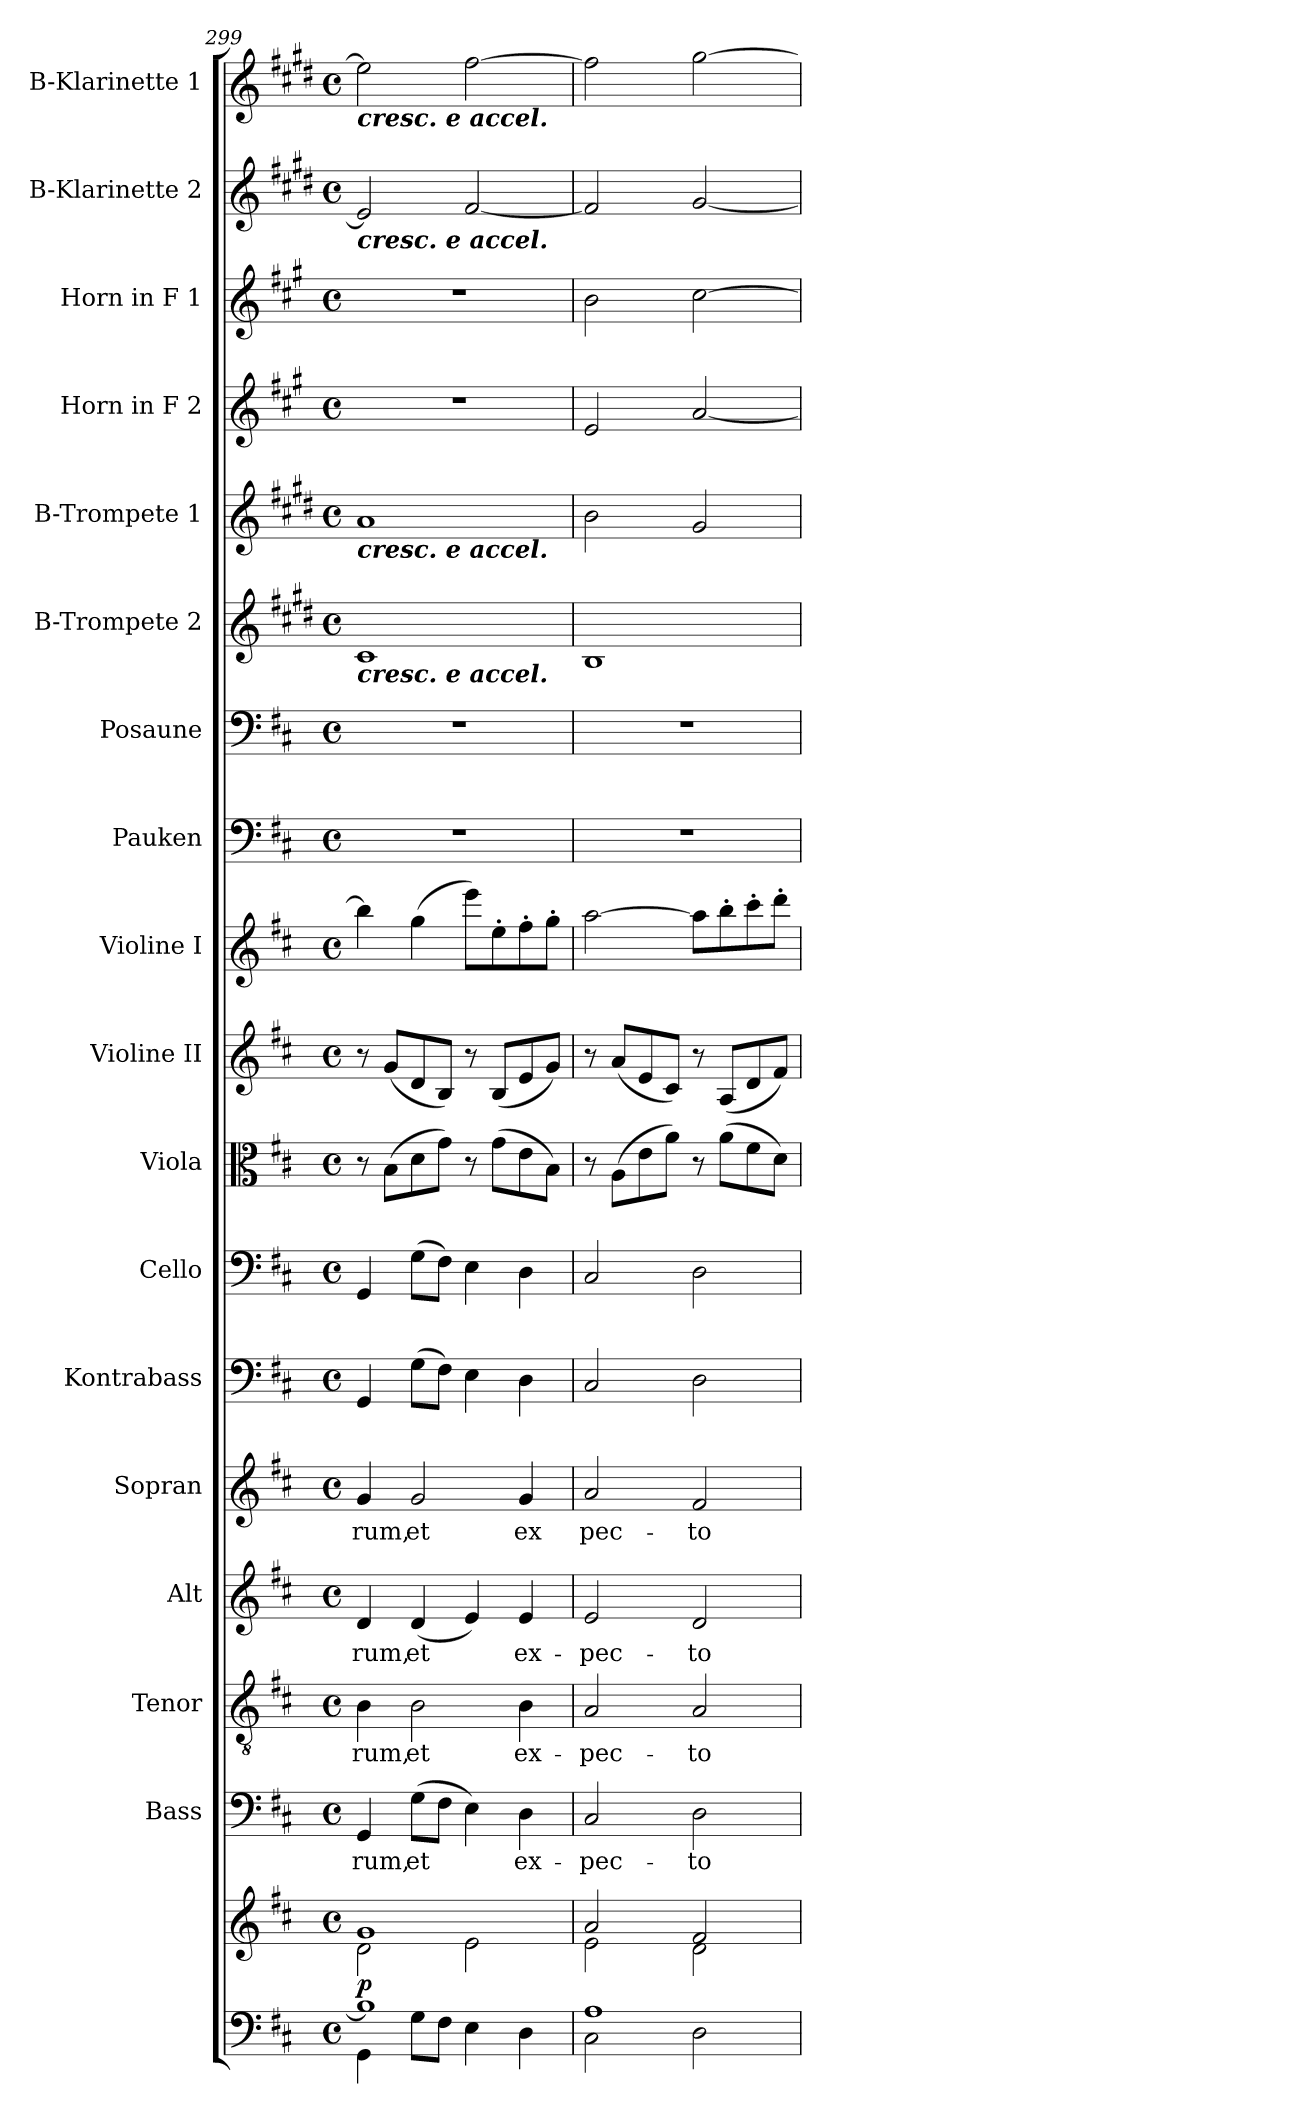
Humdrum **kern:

**kern	**kern	**dynam	**kern	**text	**kern	**text	**kern	**text	**kern	**text	**kern	**kern	**kern	**kern	**kern	**kern	**kern	**kern	**kern	**kern	**kern	**kern	**kern
*part18	*part18	*part18	*part17	*part17	*part16	*part16	*part15	*part15	*part14	*part14	*part13	*part12	*part11	*part10	*part9	*part8	*part7	*part6	*part5	*part4	*part3	*part2	*part1
*staff19	*staff18	*staff18/19	*staff17	*staff17	*staff16	*staff16	*staff15	*staff15	*staff14	*staff14	*staff13	*staff12	*staff11	*staff10	*staff9	*staff8	*staff7	*staff6	*staff5	*staff4	*staff3	*staff2	*staff1
*	*	*	*I"Bass	*	*I"Tenor	*	*I"Alt	*	*I"Sopran	*	*I"Kontrabass	*I"Cello	*I"Viola	*I"Violine II	*I"Violine I	*I"Pauken	*I"Posaune	*I"B-Trompete 2	*I"B-Trompete 1	*I"Horn in F 2	*I"Horn in F 1	*I"B-Klarinette 2	*I"B-Klarinette 1
*	*	*	*I'B.	*	*I'T.	*	*I'A.	*	*I'S.	*	*I'Kb.	*	*I'Vla.	*I'Vl. II	*I'Vl. I	*I'Pk.	*I'Pos.	*I'B Trp. 2	*I'B Trp. 1	*	*	*I'B Kl. 2	*I'B Kl. 1
*clefF4	*clefG2	*	*clefF4	*	*clefGv2	*	*clefG2	*	*clefG2	*	*clefF4	*clefF4	*clefC3	*clefG2	*clefG2	*clefF4	*clefF4	*clefG2	*clefG2	*clefG2	*clefG2	*clefG2	*clefG2
*	*	*	*	*	*	*	*	*	*	*	*ITrd7c12	*	*	*	*	*	*	*ITrd1c2	*ITrd1c2	*ITrd4c7	*ITrd4c7	*ITrd1c2	*ITrd1c2
*k[f#c#]	*k[f#c#]	*	*k[f#c#]	*	*k[f#c#]	*	*k[f#c#]	*	*k[f#c#]	*	*k[f#c#]	*k[f#c#]	*k[f#c#]	*k[f#c#]	*k[f#c#]	*k[f#c#]	*k[f#c#]	*k[f#c#]	*k[f#c#]	*k[f#c#]	*k[f#c#]	*k[f#c#]	*k[f#c#]
*D:	*D:	*	*D:	*	*D:	*	*D:	*	*D:	*	*D:	*D:	*D:	*D:	*D:	*D:	*D:	*D:	*D:	*D:	*D:	*D:	*D:
*M4/4	*M4/4	*	*M4/4	*	*M4/4	*	*M4/4	*	*M4/4	*	*M4/4	*M4/4	*M4/4	*M4/4	*M4/4	*M4/4	*M4/4	*M4/4	*M4/4	*M4/4	*M4/4	*M4/4	*M4/4
*met(c)	*met(c)	*	*met(c)	*	*met(c)	*	*met(c)	*	*met(c)	*	*met(c)	*met(c)	*met(c)	*met(c)	*met(c)	*met(c)	*met(c)	*met(c)	*met(c)	*met(c)	*met(c)	*met(c)	*met(c)
=299	=299	=299	=299	=299	=299	=299	=299	=299	=299	=299	=299	=299	=299	=299	=299	=299	=299	=299	=299	=299	=299	=299	=299
*^	*^	*	*	*	*	*	*	*	*	*	*	*	*	*	*	*	*	*	*	*	*	*	*
!	!	!	!	!	!	!	!	!	!	!	!	!	!	!	!	!	!	!	!	!	!	!	!	!	!LO:TX:b:Bi:t=cresc. e accel.
!	!	!	!	!	!	!	!	!	!	!	!	!	!	!	!	!	!	!	!	!	!	!	!	!LO:TX:b:Bi:t=cresc. e accel.	!
!	!	!	!	!	!	!	!	!	!	!	!	!	!	!	!	!	!	!	!	!	!LO:TX:b:Bi:t=cresc. e accel.	!	!	!	!
!	!	!	!	!	!	!	!	!	!	!	!	!	!	!	!	!	!	!	!	!LO:TX:b:Bi:t=cresc. e accel.	!	!	!	!	!
!	!	!	!	!LO:DY:b	!	!LO:LY:b	!	!LO:LY:b	!	!LO:LY:b	!	!LO:LY:b	!	!	!	!	!	!	!	!	!	!	!	!	!
1B]	4GG\	1g	2d\	p	4GG/	-rum,	4B\	-rum,	4d/	-rum,	4g/	-rum,	4GGG/	4GG/	8r	8r	4bb\]	1r	1r	1B	1g	1r	1r	2d/]	2dd\]
.	.	.	.	.	.	.	.	.	.	.	.	.	.	.	(>8B\L	(<8g/L	.	.	.	.	.	.	.	.	.
!	!	!	!	!	!	!LO:LY:b	!	!LO:LY:b	!	!LO:LY:b	!	!LO:LY:b	!	!	!	!	!	!	!	!	!	!	!	!	!
.	8G\L	.	.	.	(>8G\L	et	2B\	et	(<4d/	et	2g/	et	(>8GG\L	(>8G\L	8d\	8d/	(>4gg\	.	.	.	.	.	.	.	.
.	8F#\J	.	.	.	8F#\J	.	.	.	.	.	.	.	8FF#\J)	8F#\J)	8g\J)	8B/J)	.	.	.	.	.	.	.	.	.
.	4E\	.	2e\	.	4E\)	.	.	.	4e/)	.	.	.	4EE\	4E\	8r	8r	8eee\L)	.	.	.	.	.	.	[2e/	[2ee\
.	.	.	.	.	.	.	.	.	.	.	.	.	.	.	(>8g\L	(<8B/L	8ee'>\	.	.	.	.	.	.	.	.
!	!	!	!	!	!	!LO:LY:b	!	!LO:LY:b	!	!LO:LY:b	!	!LO:LY:b	!	!	!	!	!	!	!	!	!	!	!	!	!
.	4D\	.	.	.	4D\	ex-	4B\	ex-	4e/	ex-	4g/	ex	4DD\	4D\	8e\	8e/	8ff#'>\	.	.	.	.	.	.	.	.
.	.	.	.	.	.	.	.	.	.	.	.	.	.	.	8B\J)	8g/J)	8gg'>\J	.	.	.	.	.	.	.	.
=300	=300	=300	=300	=300	=300	=300	=300	=300	=300	=300	=300	=300	=300	=300	=300	=300	=300	=300	=300	=300	=300	=300	=300	=300	=300
!	!	!	!	!	!	!LO:LY:b	!	!LO:LY:b	!	!LO:LY:b	!	!LO:LY:b	!	!	!	!	!	!	!	!	!	!	!	!	!
1A	2C#\	2a/	2e\	.	2C#/	-pec-	2A/	-pec-	2e/	-pec-	2a/	pec-	2CC#/	2C#/	8r	8r	[2aa\	1r	1r	1A	2a\	2A/	2e\	2e/]	2ee\]
.	.	.	.	.	.	.	.	.	.	.	.	.	.	.	(>8A\L	(<8a/L	.	.	.	.	.	.	.	.	.
.	.	.	.	.	.	.	.	.	.	.	.	.	.	.	8e\	8e/	.	.	.	.	.	.	.	.	.
.	.	.	.	.	.	.	.	.	.	.	.	.	.	.	8a\J)	8c#/J)	.	.	.	.	.	.	.	.	.
!	!	!	!	!	!	!LO:LY:b	!	!LO:LY:b	!	!LO:LY:b	!	!LO:LY:b	!	!	!	!	!	!	!	!	!	!	!	!	!
.	2D\	2f#/	2d\	.	2D\	-to	2A/	-to	2d/	-to	2f#/	-to	2DD\	2D\	8r	8r	8aa\L]	.	.	.	2f#/	[2d/	[2f#\	[2f#/	[2ff#\
.	.	.	.	.	.	.	.	.	.	.	.	.	.	.	(>8a\L	(<8A/L	8bb'>\	.	.	.	.	.	.	.	.
.	.	.	.	.	.	.	.	.	.	.	.	.	.	.	8f#\	8d/	8ccc#'>\	.	.	.	.	.	.	.	.
.	.	.	.	.	.	.	.	.	.	.	.	.	.	.	8d\J)	8f#/J)	8ddd'>\J	.	.	.	.	.	.	.	.
*v	*v	*	*	*	*	*	*	*	*	*	*	*	*	*	*	*	*	*	*	*	*	*	*	*	*
*	*v	*v	*	*	*	*	*	*	*	*	*	*	*	*	*	*	*	*	*	*	*	*	*	*
=	=	=	=	=	=	=	=	=	=	=	=	=	=	=	=	=	=	=	=	=	=	=	=
*-	*-	*-	*-	*-	*-	*-	*-	*-	*-	*-	*-	*-	*-	*-	*-	*-	*-	*-	*-	*-	*-	*-	*-
